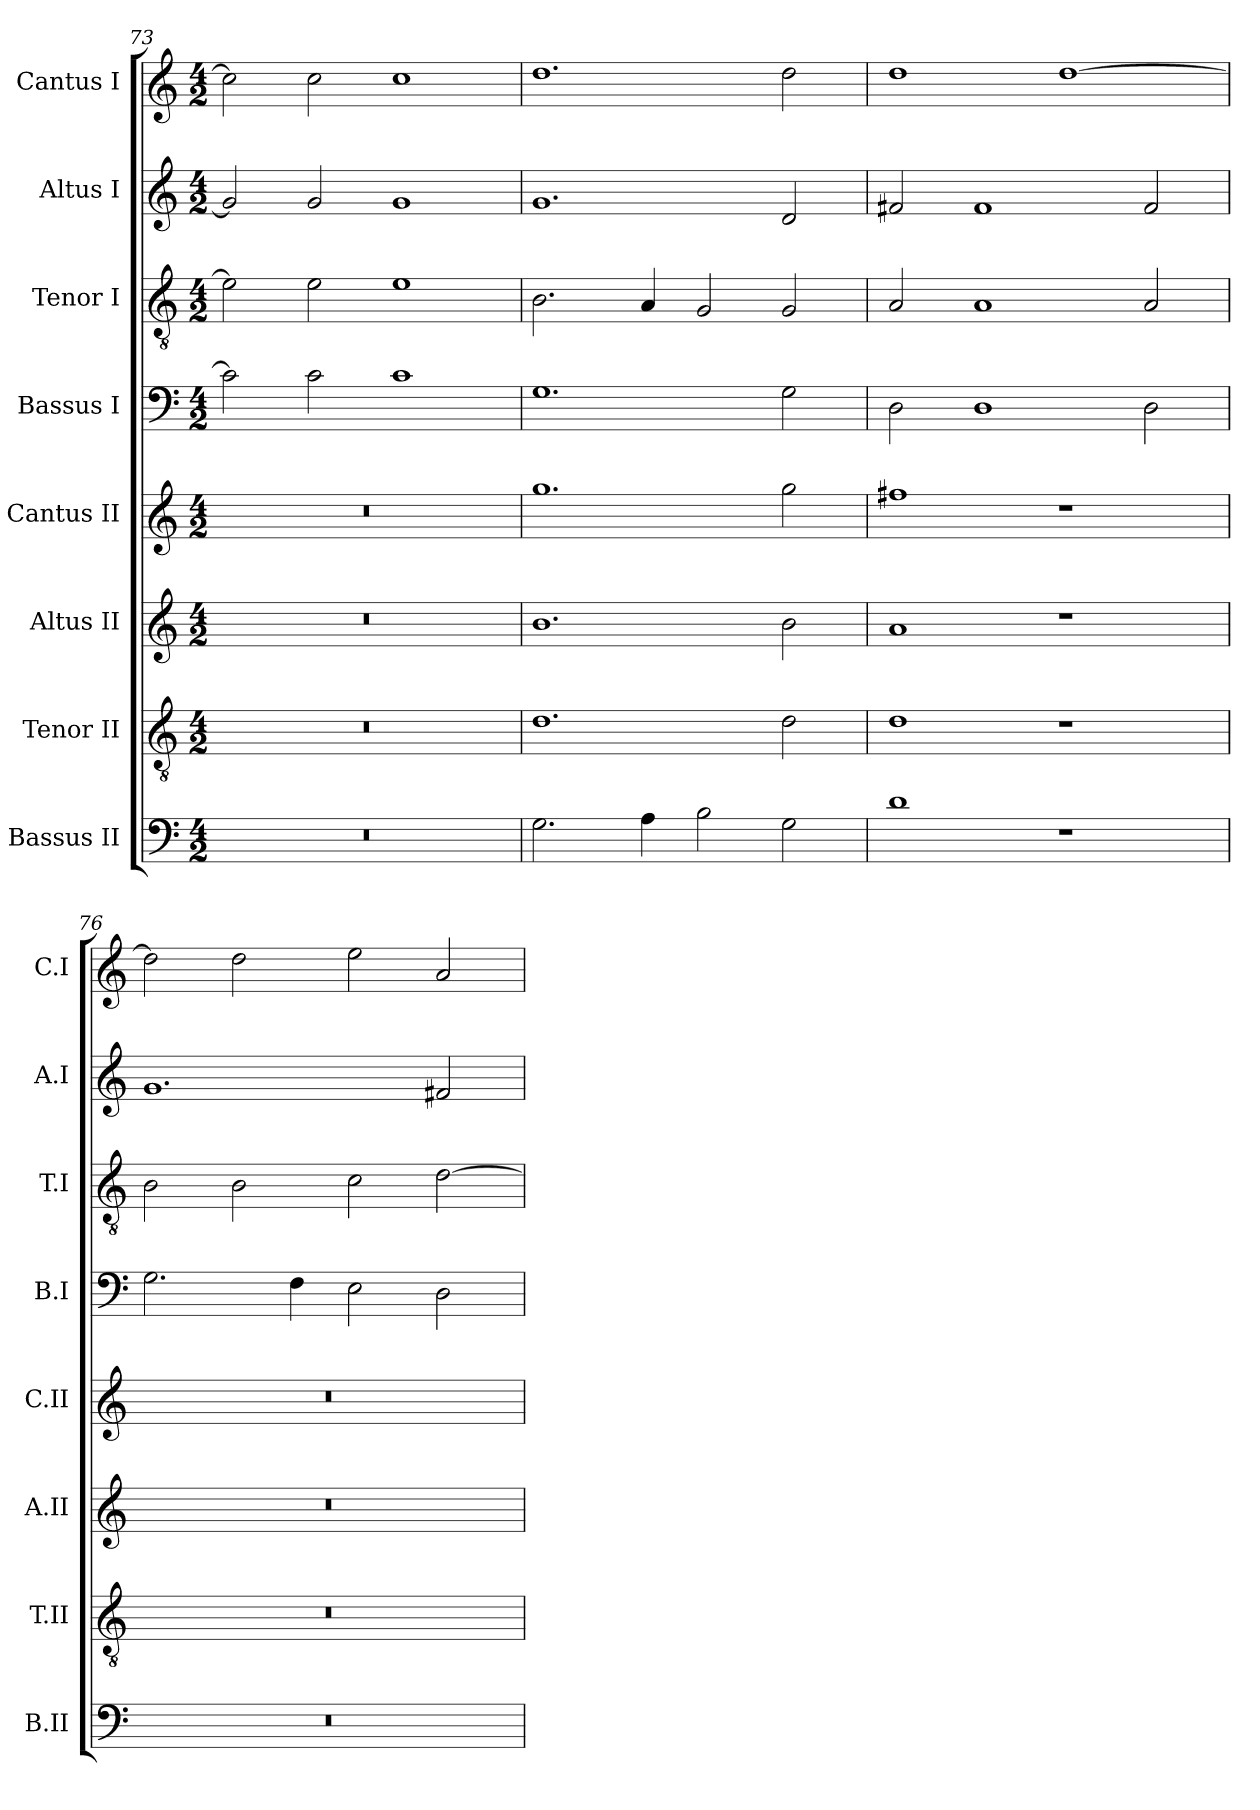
**kern	**kern	**kern	**kern	**kern	**kern	**kern	**kern
*part8	*part7	*part6	*part5	*part4	*part3	*part2	*part1
*staff8	*staff7	*staff6	*staff5	*staff4	*staff3	*staff2	*staff1
*I"Bassus II	*I"Tenor II	*I"Altus II	*I"Cantus II	*I"Bassus I	*I"Tenor I	*I"Altus I	*I"Cantus I
*I'B.II	*I'T.II	*I'A.II	*I'C.II	*I'B.I	*I'T.I	*I'A.I	*I'C.I
*clefF4	*clefGv2	*clefG2	*clefG2	*clefF4	*clefGv2	*clefG2	*clefG2
*	*ITrd7c12	*	*	*	*ITrd7c12	*	*
*k[]	*k[]	*k[]	*k[]	*k[]	*k[]	*k[]	*k[]
*C:	*C:	*C:	*C:	*C:	*C:	*C:	*C:
*M4/2	*M4/2	*M4/2	*M4/2	*M4/2	*M4/2	*M4/2	*M4/2
=73	=73	=73	=73	=73	=73	=73	=73
0r	0r	0r	0r	2c\]	2E\]	2g/]	2cc\]
.	.	.	.	2c\	2E\	2g/	2cc\
.	.	.	.	1c\	1E\	1g/	1cc\
=74	=74	=74	=74	=74	=74	=74	=74
2.G\	1.D\	1.b\	1.gg\	1.G\	2.BB\	1.g/	1.dd\
4A\	.	.	.	.	4AA/	.	.
2B\	.	.	.	.	2GG/	.	.
2G\	2D\	2b\	2gg\	2G\	2GG/	2d/	2dd\
=75	=75	=75	=75	=75	=75	=75	=75
1d\	1D\	1a/	1ff#X\	2D\	2AA/	2f#X/	1dd\
.	.	.	.	1D\	1AA/	1f#/	.
1r	1r	1r	1r	.	.	.	[1dd\
.	.	.	.	2D\	2AA/	2f#/	.
=76	=76	=76	=76	=76	=76	=76	=76
0r	0r	0r	0r	2.G\	2BB\	1.g/	2dd\]
.	.	.	.	.	2BB\	.	2dd\
.	.	.	.	4F\	.	.	.
.	.	.	.	2E\	2C\	.	2ee\
.	.	.	.	2D\	[2D\	2f#X/	2a/
=	=	=	=	=	=	=	=
*-	*-	*-	*-	*-	*-	*-	*-
